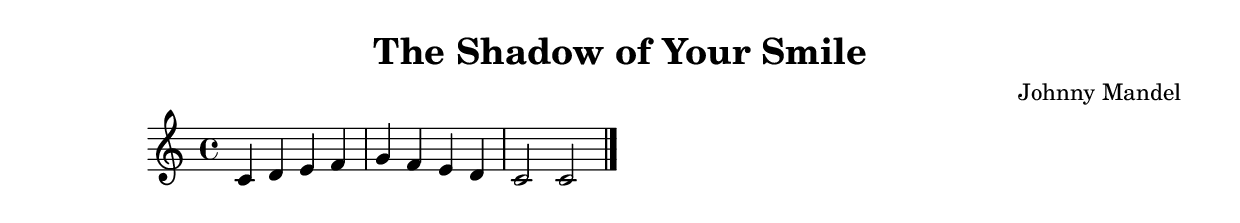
\version "2.24.4"

\header {
  title = "The Shadow of Your Smile"
  composer = "Johnny Mandel"
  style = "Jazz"
}

\score {
  \new Staff {
    \clef treble
    \time 4/4
    \key c \major
    
    % Simple chord progression placeholder
    c'4 d' e' f' |
    g' f' e' d' |
    c'2 c'2 |
    \bar "|."
  }
  \layout {}
  \midi {
    \tempo 4 = 120
  }
}